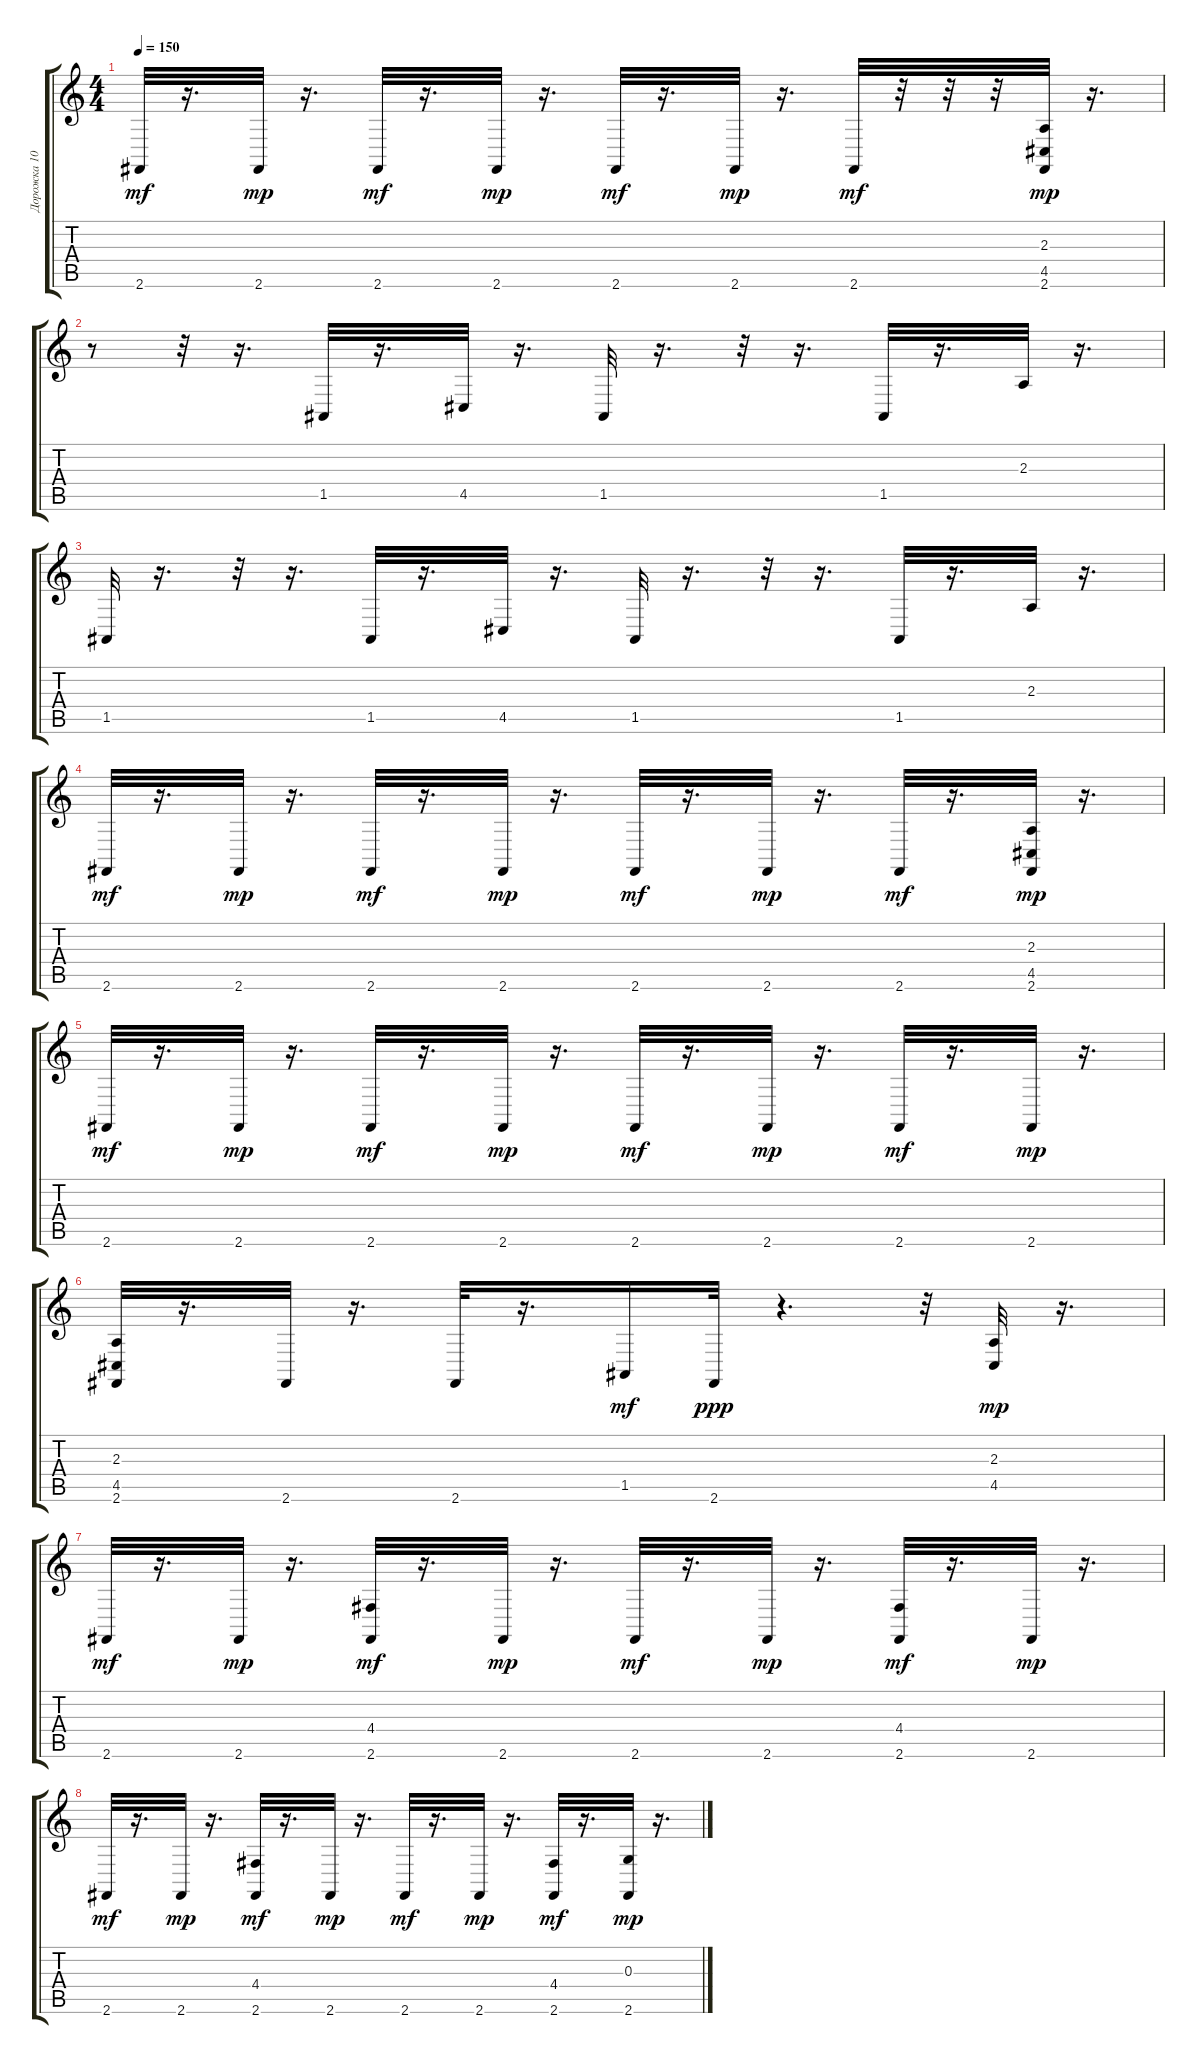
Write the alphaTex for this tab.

\track ("Дорожка 10" "Дорожка 10") {instrument acousticgrandpiano}
\staff {score tabs}
\tuning (E4 B3 G3 D3 A2 E2) {hide}
\ts (4 4)
\tempo 150
\clef g2
\ks c
2.6.32{dy mf} r.16{d} 2.6.32{dy mp} r.16{d} 2.6.32{dy mf} r.16{d} 2.6.32{dy mp} r.16{d} 2.6.32{dy mf} r.16{d} 2.6.32{dy mp} r.16{d} 2.6.32{dy mf} r.32 r.32 r.32 (2.3 4.5 2.6).32{dy mp} r.16{d} |
r.8 r.32 r.16{d} 1.5.32 r.16{d} 4.5.32 r.16{d} 1.5.32 r.16{d} r.32 r.16{d} 1.5.32 r.16{d} 2.3.32 r.16{d} |
1.5.32 r.16{d} r.32 r.16{d} 1.5.32 r.16{d} 4.5.32 r.16{d} 1.5.32 r.16{d} r.32 r.16{d} 1.5.32 r.16{d} 2.3.32 r.16{d} |
2.6.32{dy mf} r.16{d} 2.6.32{dy mp} r.16{d} 2.6.32{dy mf} r.16{d} 2.6.32{dy mp} r.16{d} 2.6.32{dy mf} r.16{d} 2.6.32{dy mp} r.16{d} 2.6.32{dy mf} r.16{d} (2.3 4.5 2.6).32{dy mp} r.16{d} |
2.6.32{dy mf} r.16{d} 2.6.32{dy mp} r.16{d} 2.6.32{dy mf} r.16{d} 2.6.32{dy mp} r.16{d} 2.6.32{dy mf} r.16{d} 2.6.32{dy mp} r.16{d} 2.6.32{dy mf} r.16{d} 2.6.32{dy mp} r.16{d} |
(2.3 4.5 2.6).32 r.16{d} 2.6.32 r.16{d} 2.6.32 r.16{d} 1.5.16{dy mf} 2.6.32{dy ppp} r.4{d} r.32 (2.3 4.5).32{dy mp} r.16{d} |
2.6.32{dy mf} r.16{d} 2.6.32{dy mp} r.16{d} (4.4 2.6).32{dy mf} r.16{d} 2.6.32{dy mp} r.16{d} 2.6.32{dy mf} r.16{d} 2.6.32{dy mp} r.16{d} (4.4 2.6).32{dy mf} r.16{d} 2.6.32{dy mp} r.16{d} |
2.6.32{dy mf} r.16{d} 2.6.32{dy mp} r.16{d} (4.4 2.6).32{dy mf} r.16{d} 2.6.32{dy mp} r.16{d} 2.6.32{dy mf} r.16{d} 2.6.32{dy mp} r.16{d} (4.4 2.6).32{dy mf} r.16{d} (0.3 2.6).32{dy mp} r.16{d}
